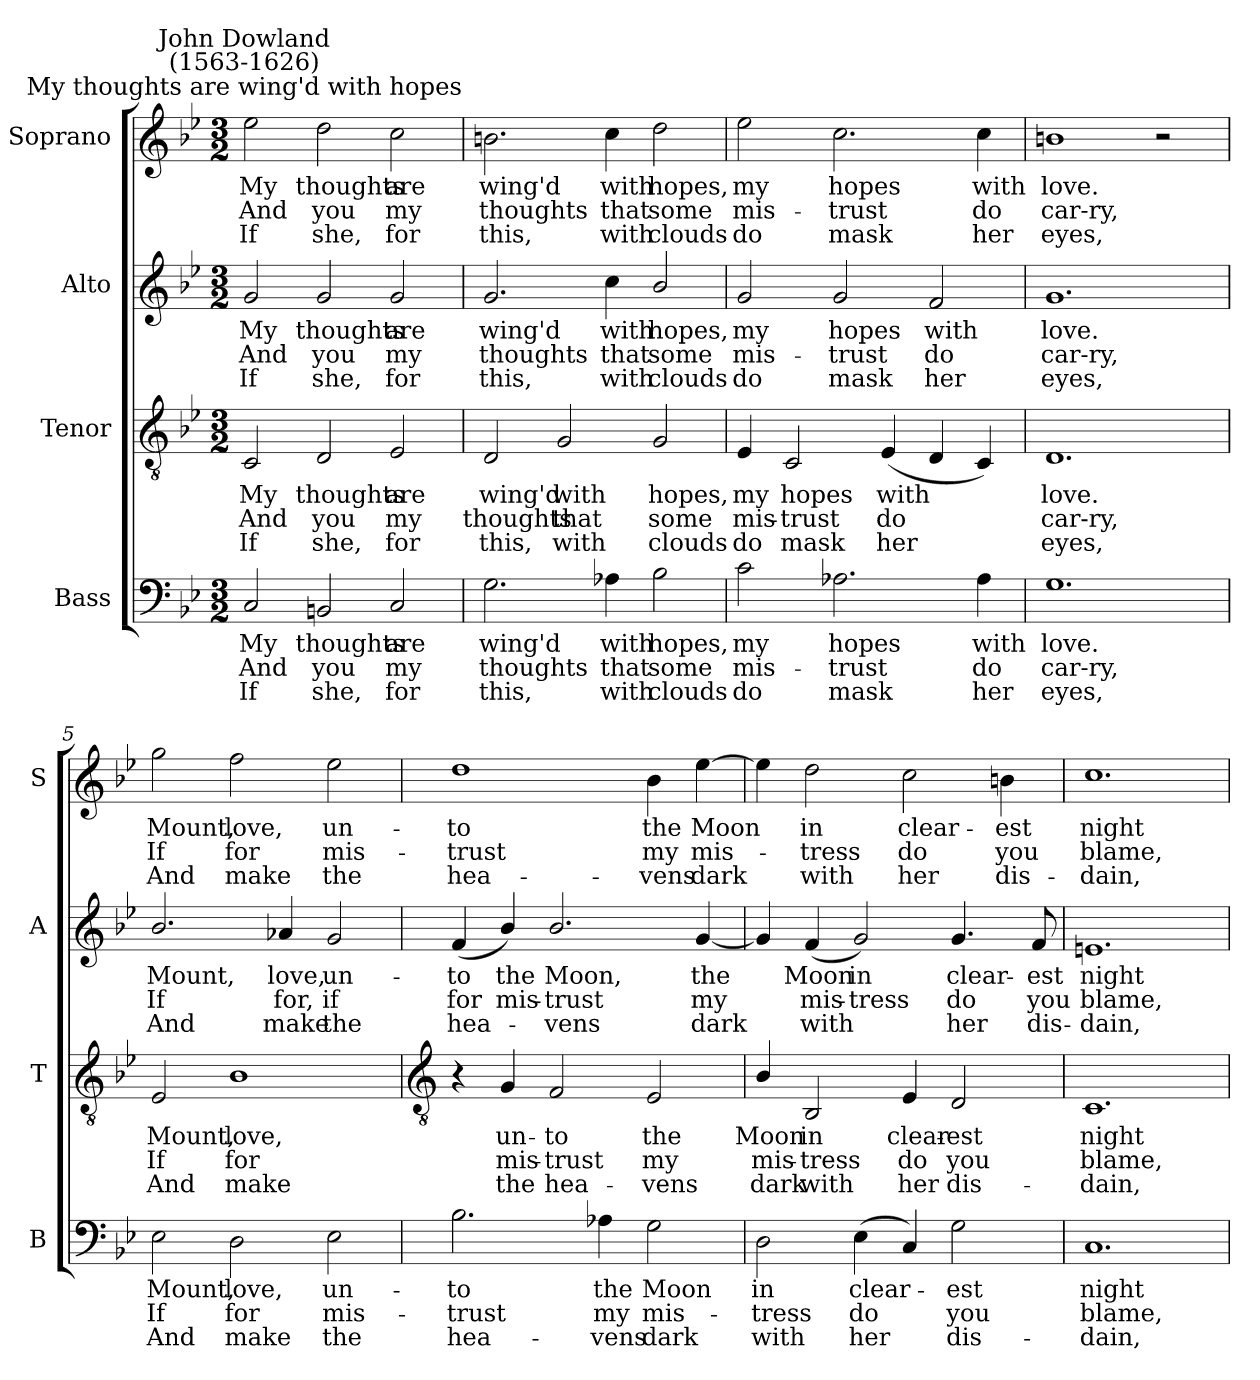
**kern	**text	**text	**text	**kern	**text	**text	**text	**kern	**text	**text	**text	**kern	**text	**text	**text
*part4	*part4	*part4	*part4	*part3	*part3	*part3	*part3	*part2	*part2	*part2	*part2	*part1	*part1	*part1	*part1
*staff4	*staff4	*staff4	*staff4	*staff3	*staff3	*staff3	*staff3	*staff2	*staff2	*staff2	*staff2	*staff1	*staff1	*staff1	*staff1
*I"Bass	*	*	*	*I"Tenor	*	*	*	*I"Alto	*	*	*	*I"Soprano	*	*	*
*I'B	*	*	*	*I'T	*	*	*	*I'A	*	*	*	*I'S	*	*	*
*clefF4	*	*	*	*clefGv2	*	*	*	*clefG2	*	*	*	*clefG2	*	*	*
*k[b-e-]	*	*	*	*k[b-e-]	*	*	*	*k[b-e-]	*	*	*	*k[b-e-]	*	*	*
*B-:	*	*	*	*B-:	*	*	*	*B-:	*	*	*	*B-:	*	*	*
*M3/2	*	*	*	*M3/2	*	*	*	*M3/2	*	*	*	*M3/2	*	*	*
=1	=1	=1	=1	=1	=1	=1	=1	=1	=1	=1	=1	=1	=1	=1	=1
!	!	!	!	!	!	!	!	!	!	!	!	!LO:TX:a:cj:t=My thoughts are wing'd with hopes	!	!	!
!	!	!	!	!	!	!	!	!	!	!	!	!LO:TX:a:cj:t=John Dowland\n(1563-1626)	!	!	!
!	!LO:LY:b	!LO:LY:b	!LO:LY:b	!	!LO:LY:b	!LO:LY:b	!LO:LY:b	!	!LO:LY:b	!LO:LY:b	!LO:LY:b	!	!LO:LY:b	!LO:LY:b	!LO:LY:b
2C	My	And	If	2C	My	And	If	2g	My	And	If	2ee-	My	And	If
!	!LO:LY:b	!LO:LY:b	!LO:LY:b	!	!LO:LY:b	!LO:LY:b	!LO:LY:b	!	!LO:LY:b	!LO:LY:b	!LO:LY:b	!	!LO:LY:b	!LO:LY:b	!LO:LY:b
2BBn	thoughts	you	she,	2D	thoughts	you	she,	2g	thoughts	you	she,	2dd	thoughts	you	she,
!	!LO:LY:b	!LO:LY:b	!LO:LY:b	!	!LO:LY:b	!LO:LY:b	!LO:LY:b	!	!LO:LY:b	!LO:LY:b	!LO:LY:b	!	!LO:LY:b	!LO:LY:b	!LO:LY:b
2C	are	my	for	2E-	are	my	for	2g	are	my	for	2cc	are	my	for
=2	=2	=2	=2	=2	=2	=2	=2	=2	=2	=2	=2	=2	=2	=2	=2
!	!LO:LY:b	!LO:LY:b	!LO:LY:b	!	!LO:LY:b	!LO:LY:b	!LO:LY:b	!	!LO:LY:b	!LO:LY:b	!LO:LY:b	!	!LO:LY:b	!LO:LY:b	!LO:LY:b
2.G	wing'd	thoughts	this,	2D	wing'd	thoughts	this,	2.g	wing'd	thoughts	this,	2.bn	wing'd	thoughts	this,
!	!	!	!	!	!LO:LY:b	!LO:LY:b	!LO:LY:b	!	!	!	!	!	!	!	!
.	.	.	.	2G	with	that	with	.	.	.	.	.	.	.	.
!	!LO:LY:b	!LO:LY:b	!LO:LY:b	!	!	!	!	!	!LO:LY:b	!LO:LY:b	!LO:LY:b	!	!LO:LY:b	!LO:LY:b	!LO:LY:b
4A-X	with	that	with	.	.	.	.	4cc	with	that	with	4cc	with	that	with
!	!LO:LY:b	!LO:LY:b	!LO:LY:b	!	!LO:LY:b	!LO:LY:b	!LO:LY:b	!	!LO:LY:b	!LO:LY:b	!LO:LY:b	!	!LO:LY:b	!LO:LY:b	!LO:LY:b
2B-	hopes,	some	clouds	2G	hopes,	some	clouds	2b-/	hopes,	some	clouds	2dd	hopes,	some	clouds
=3	=3	=3	=3	=3	=3	=3	=3	=3	=3	=3	=3	=3	=3	=3	=3
!	!LO:LY:b	!LO:LY:b	!LO:LY:b	!	!LO:LY:b	!LO:LY:b	!LO:LY:b	!	!LO:LY:b	!LO:LY:b	!LO:LY:b	!	!LO:LY:b	!LO:LY:b	!LO:LY:b
2c	my	mis-	-do	4E-	my	mis-	-do	2g	my	mis-	-do	2ee-	my	mis-	-do
!	!	!	!	!	!LO:LY:b	!LO:LY:b	!LO:LY:b	!	!	!	!	!	!	!	!
.	.	.	.	2C	hopes	trust	mask	.	.	.	.	.	.	.	.
!	!LO:LY:b	!LO:LY:b	!LO:LY:b	!	!	!	!	!	!LO:LY:b	!LO:LY:b	!LO:LY:b	!	!LO:LY:b	!LO:LY:b	!LO:LY:b
2.A-X	hopes	trust	mask	.	.	.	.	2g	hopes	trust	mask	2.cc	hopes	trust	mask
!	!	!	!	!	!LO:LY:b	!LO:LY:b	!LO:LY:b	!	!	!	!	!	!	!	!
.	.	.	.	(<4E-	with	do	her	.	.	.	.	.	.	.	.
!	!	!	!	!	!	!	!	!	!LO:LY:b	!LO:LY:b	!LO:LY:b	!	!	!	!
.	.	.	.	4D	.	.	.	2f	with	do	her	.	.	.	.
!	!LO:LY:b	!LO:LY:b	!LO:LY:b	!	!	!	!	!	!	!	!	!	!LO:LY:b	!LO:LY:b	!LO:LY:b
4A-	with	do	her	4C)	.	.	.	.	.	.	.	4cc	with	do	her
=4	=4	=4	=4	=4	=4	=4	=4	=4	=4	=4	=4	=4	=4	=4	=4
!	!LO:LY:b	!LO:LY:b	!LO:LY:b	!	!LO:LY:b	!LO:LY:b	!LO:LY:b	!	!LO:LY:b	!LO:LY:b	!LO:LY:b	!	!LO:LY:b	!LO:LY:b	!LO:LY:b
1.G	love.	car-ry,	eyes,	1.D	love.	car-ry,	eyes,	1.g	love.	car-ry,	eyes,	1bn	love.	car-ry,	eyes,
.	.	.	.	.	.	.	.	.	.	.	.	2r	.	.	.
=5	=5	=5	=5	=5	=5	=5	=5	=5	=5	=5	=5	=5	=5	=5	=5
!	!LO:LY:b	!LO:LY:b	!LO:LY:b	!	!LO:LY:b	!LO:LY:b	!LO:LY:b	!	!LO:LY:b	!LO:LY:b	!LO:LY:b	!	!LO:LY:b	!LO:LY:b	!LO:LY:b
2E-	Mount,	If	And	2E-	Mount,	If	And	2.b-/	Mount,	If	And	2gg	Mount,	If	And
!	!LO:LY:b	!LO:LY:b	!LO:LY:b	!	!LO:LY:b	!LO:LY:b	!LO:LY:b	!	!	!	!	!	!LO:LY:b	!LO:LY:b	!LO:LY:b
2D	love,	for	make	1B-	love,	for	make	.	.	.	.	2ff	love,	for	make
!	!	!	!	!	!	!	!	!	!LO:LY:b	!LO:LY:b	!LO:LY:b	!	!	!	!
.	.	.	.	.	.	.	.	4a-X	love,	for,	make	.	.	.	.
!	!LO:LY:b	!LO:LY:b	!LO:LY:b	!	!	!	!	!	!LO:LY:b	!LO:LY:b	!LO:LY:b	!	!LO:LY:b	!LO:LY:b	!LO:LY:b
2E-	un-	-mis-	-the	.	.	.	.	2g	un-	-if	the	2ee-	un-	-mis-	-the
!!LO:LB:g=z
=6	=6	=6	=6	=6	=6	=6	=6	=6	=6	=6	=6	=6	=6	=6	=6
*	*	*	*	*clefGv2	*	*	*	*	*	*	*	*	*	*	*
!	!LO:LY:b	!LO:LY:b	!LO:LY:b	!	!	!	!	!	!LO:LY:b	!LO:LY:b	!LO:LY:b	!	!LO:LY:b	!LO:LY:b	!LO:LY:b
2.B-	to	trust	hea-	4r	.	.	.	(<4f	to	for	hea-	1dd	to	trust	hea-
!	!	!	!	!	!LO:LY:b	!LO:LY:b	!LO:LY:b	!	!LO:LY:b	!LO:LY:b	!	!	!	!	!
.	.	.	.	4G	un-	-mis-	-the	4b-/)	the	mis-	.	.	.	.	.
!	!	!	!	!	!LO:LY:b	!LO:LY:b	!LO:LY:b	!	!LO:LY:b	!LO:LY:b	!LO:LY:b	!	!	!	!
.	.	.	.	2F	to	trust	hea-	2.b-/	-Moon,	trust	vens	.	.	.	.
!	!LO:LY:b	!LO:LY:b	!LO:LY:b	!	!	!	!	!	!	!	!	!	!	!	!
4A-X	-the	my	vens	.	.	.	.	.	.	.	.	.	.	.	.
!	!LO:LY:b	!LO:LY:b	!LO:LY:b	!	!LO:LY:b	!LO:LY:b	!LO:LY:b	!	!	!	!	!	!LO:LY:b	!LO:LY:b	!LO:LY:b
2G	Moon	mis-	-dark	2E-	-the	my	vens	.	.	.	.	4b-	-the	my	vens
!	!	!	!	!	!	!	!	!	!LO:LY:b	!LO:LY:b	!LO:LY:b	!	!LO:LY:b	!LO:LY:b	!LO:LY:b
.	.	.	.	.	.	.	.	[4g	the	my	dark	[4ee-	Moon	mis-	dark
=7	=7	=7	=7	=7	=7	=7	=7	=7	=7	=7	=7	=7	=7	=7	=7
!	!LO:LY:b	!LO:LY:b	!LO:LY:b	!	!LO:LY:b	!LO:LY:b	!LO:LY:b	!	!	!	!	!	!	!	!
2D	in	tress	with	4B-/	Moon	mis-	-dark	4g]	.	.	.	4ee-]	.	.	.
!	!	!	!	!	!LO:LY:b	!LO:LY:b	!LO:LY:b	!	!LO:LY:b	!LO:LY:b	!LO:LY:b	!	!LO:LY:b	!LO:LY:b	!LO:LY:b
.	.	.	.	2BB-	in	tress	with	(<4f	Moon	mis-	-with	2dd	in	tress	with
!	!LO:LY:b	!LO:LY:b	!LO:LY:b	!	!	!	!	!	!LO:LY:b	!LO:LY:b	!	!	!	!	!
(<4E-	clear-	do	her	.	.	.	.	2g)	in	tress	.	.	.	.	.
!	!	!	!	!	!LO:LY:b	!LO:LY:b	!LO:LY:b	!	!	!	!	!	!LO:LY:b	!LO:LY:b	!LO:LY:b
4C)	.	.	.	4E-	clear-	-do	her	.	.	.	.	2cc	clear-	-do	her
!	!LO:LY:b	!LO:LY:b	!LO:LY:b	!	!LO:LY:b	!LO:LY:b	!LO:LY:b	!	!LO:LY:b	!LO:LY:b	!LO:LY:b	!	!	!	!
2G	est	you	dis-	2D	est	you	dis-	4.g	clear-	-do	her	.	.	.	.
!	!	!	!	!	!	!	!	!	!	!	!	!	!LO:LY:b	!LO:LY:b	!LO:LY:b
.	.	.	.	.	.	.	.	.	.	.	.	4bn	est	you	dis-
!	!	!	!	!	!	!	!	!	!LO:LY:b	!LO:LY:b	!LO:LY:b	!	!	!	!
.	.	.	.	.	.	.	.	8f	est	you	dis-	.	.	.	.
=8	=8	=8	=8	=8	=8	=8	=8	=8	=8	=8	=8	=8	=8	=8	=8
!	!LO:LY:b	!LO:LY:b	!LO:LY:b	!	!LO:LY:b	!LO:LY:b	!LO:LY:b	!	!LO:LY:b	!LO:LY:b	!LO:LY:b	!	!LO:LY:b	!LO:LY:b	!LO:LY:b
1.C	-night	blame,	dain,	1.C	-night	blame,	dain,	1.en	-night	blame,	dain,	1.cc	-night	blame,	dain,
=	=	=	=	=	=	=	=	=	=	=	=	=	=	=	=
*-	*-	*-	*-	*-	*-	*-	*-	*-	*-	*-	*-	*-	*-	*-	*-
